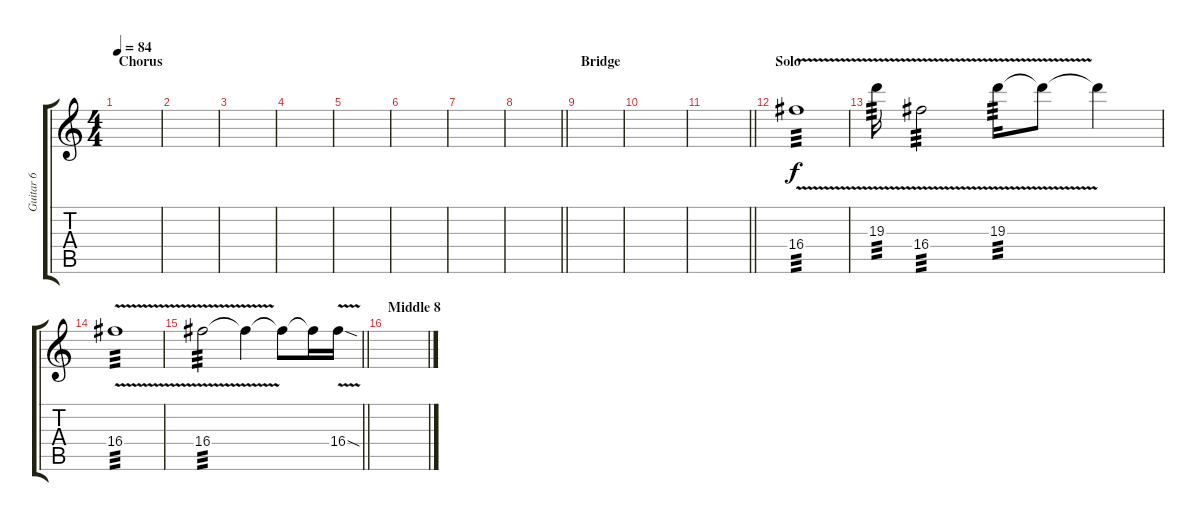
\track ("Guitar 6" "Guitar 6") {instrument guitarharmonics}
\staff {score tabs}
\tuning (E4 B3 G3 D3 A2 E2) {hide}
\ts (4 4)
\section ("" "Chorus")
\tempo 84
\clef g2
\ks c
|
|
|
|
|
|
|
\barLineRight lightlight
|
\section ("" "Bridge")
|
|
\barLineRight lightlight
|
\section ("" "Solo")
16.4{v}.1{tp 3} |
19.3{v}.16{tp 3} 16.4{v}.2{tp 3} 19.3{v}.16{tp 3} 19.3{t}.8 19.3{t}.4 |
16.4{v}.1{tp 3} |
\barLineRight lightlight
16.4{v}.2{tp 3} 16.4{t}.4 16.4{t}.8 16.4{t}.16 16.4{v sod}.16 |
\section ("" "Middle 8")
